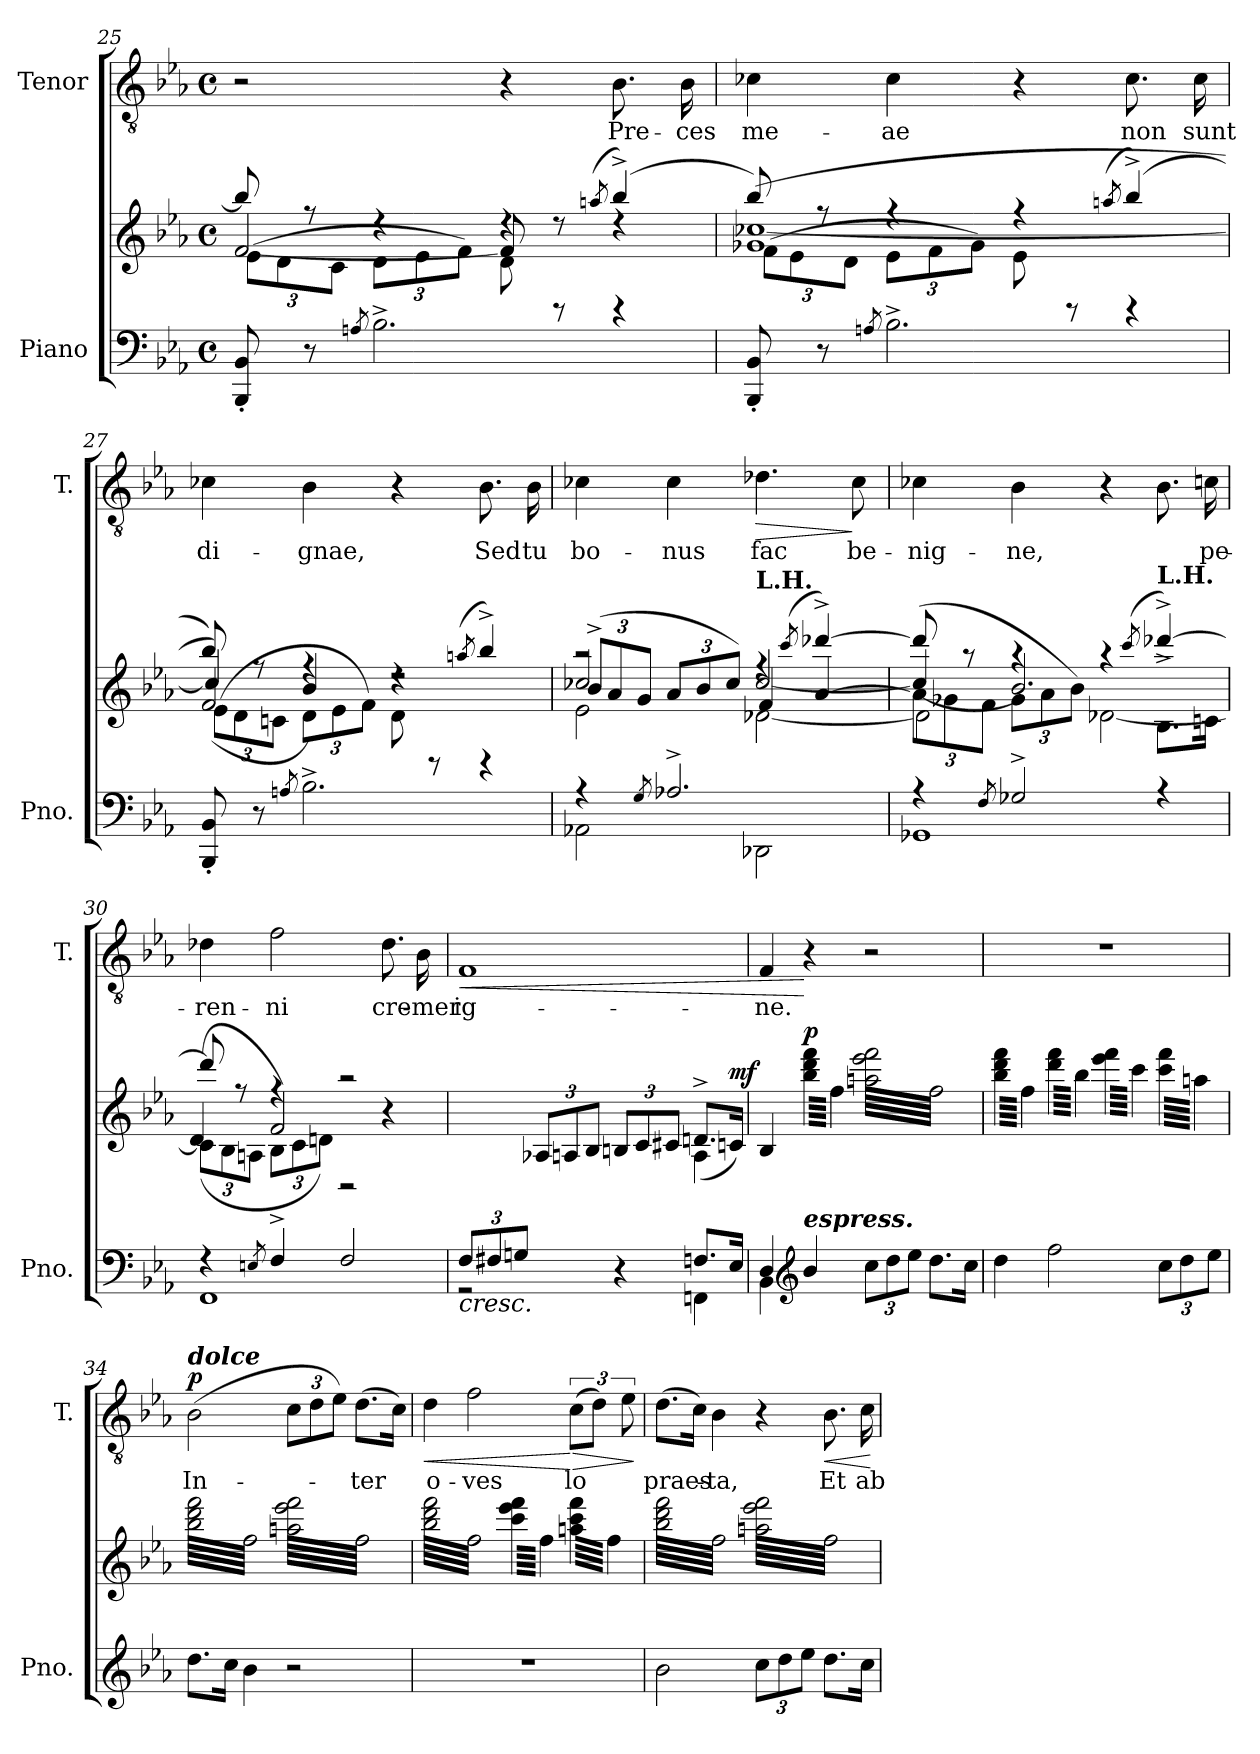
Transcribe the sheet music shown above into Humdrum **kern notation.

**kern	**kern	**dynam	**kern	**text	**dynam
*part2	*part2	*part2	*part1	*part1	*part1
*staff3	*staff2	*staff2/3	*staff1	*staff1	*staff1
*I"Piano	*	*	*I"Tenor	*	*
*I'Pno.	*	*	*I'T.	*	*
!!LO:LB:g=z
*clefF4	*clefG2	*	*clefGv2	*	*
*k[b-e-a-]	*k[b-e-a-]	*	*k[b-e-a-]	*	*
*M4/4	*M4/4	*	*M4/4	*	*
*met(c)	*met(c)	*	*met(c)	*	*
=25	=25	=25	=25	=25	=25
*	*^	*	*	*	*
*	*	*^	*	*	*	*
*	*	*	*Xbrackettup	*	*	*	*
8BBB-/' 8BB-/'	8bb-/]	[2f/	(12e-\L	.	2r	.	.
.	.	.	12d\	.	.	.	.
8r	8rff	.	.	.	.	.	.
.	.	.	12c\J	.	.	.	.
8qAn/	.	.	.	.	.	.	.
2.B-^\	4rdd	.	12d\L	.	.	.	.
.	.	.	12e-\	.	.	.	.
.	.	.	12f\J)	.	.	.	.
.	4rdd	8f/]	8d\	.	4r	.	.
.	.	8rdd	8rBB	.	.	.	.
.	(8qaan/	.	.	.	.	.	.
.	(4bb-^/)	4rdd	4rBB	.	8.B-\	Pre-	.
.	.	.	.	.	16B-\	-ces	.
=26	=26	=26	=26	=26	=26	=26	=26
8BBB-/' 8BB-/'	8bb-/)	(>1g-X [1cc-X	(12f\L	.	4c-X\	me-	.
.	.	.	12e-\	.	.	.	.
8r	8rff	.	.	.	.	.	.
.	.	.	12d\J	.	.	.	.
8qAn/	.	.	.	.	.	.	.
2.B-^\	4rff	.	12e-\L	.	4c-\	-ae	.
.	.	.	12f\	.	.	.	.
.	.	.	12g-\J)	.	.	.	.
.	4rff	.	8e-\	.	4r	.	.
.	.	.	8rBB	.	.	.	.
.	(8qaan/	.	.	.	.	.	.
.	(4bb-^/)	.	4rBB	.	8.c-\	non	.
.	.	.	.	.	16c-\	sunt	.
=27	=27	=27	=27	=27	=27	=27	=27
*	*	*	*^	*	*	*	*
8BBB-/' 8BB-/'	8bb-/)	2f/)	(12e-\L	(>4cc-/]	.	4c-X\	di-	.
.	.	.	12d\	.	.	.	.	.
8r	8rff	.	.	.	.	.	.	.
.	.	.	12cn\J	.	.	.	.	.
8qAn/	.	.	.	.	.	.	.	.
2.B-^\	4rff	.	12d\L	4b-/)	.	4B-\	-gnae,	.
.	.	.	12e-\	.	.	.	.	.
.	.	.	12f\J)	.	.	.	.	.
.	4rdd	8ryy	8d\	2rdd	.	4r	.	.
.	.	8rddyy	8rBB	.	.	.	.	.
.	(8qaan/	.	.	.	.	.	.	.
.	4bb-^/)	4rddyy	4rBB	.	.	8.B-\	Sed	.
.	.	.	.	.	.	16B-\	tu	.
!!LO:LB:g=z
=28	=28	=28	=28	=28	=28	=28	=28	=28
*^	*	*	*	*	*	*	*	*
4r	2AA-X\	2raa	2cc-X/	(12b-^/L	2e-\	.	4c-X\	bo-	.
.	.	.	.	12a-/	.	.	.	.	.
.	.	.	.	12g/J	.	.	.	.	.
8qG/	.	.	.	.	.	.	.	.	.
2.A-X^/	.	.	.	12a-/L	.	.	4c-\	-nus	.
.	.	.	.	12b-/	.	.	.	.	.
.	.	.	.	12cc-/J)	.	.	.	.	.
!	!	!LO:TX:a:B:t=L.H.	!	!	!	!	!	!	!
!	!	!	!	!	!	!	!	!	!LO:HP:b
.	2DD-X\	4rff	[2cc-/	4f/	[2d-X\	.	4.d-X\	fac	>
.	.	(8qccc/	.	.	.	.	.	.	.
.	.	[4ddd-X^/)	.	[4a-/	.	.	.	.	.
.	.	.	.	.	.	.	8c-\	be-	]
=29	=29	=29	=29	=29	=29	=29	=29	=29	=29
4r	1GG-X	8ddd-/]	(4cc-/]	(12a-\L]	2d-\]	.	4c-X\	-nig-	.
.	.	.	.	12g-X\	.	.	.	.	.
.	.	8raa	.	.	.	.	.	.	.
.	.	.	.	12f\J	.	.	.	.	.
8qF/	.	.	.	.	.	.	.	.	.
2G-X^/	.	4raa	2.b-/)	12g-\L	.	.	4B-\	-ne,	.
.	.	.	.	12a-\	.	.	.	.	.
.	.	.	.	12b-\J)	.	.	.	.	.
.	.	4raa	.	4ryy	[2d-X\	.	4r	.	.
.	.	(8qccc/	.	.	.	.	.	.	.
!	!	!LO:TX:a:B:t=L.H.	!	!	!	!	!	!	!
4r	.	[4ddd-X^/)	.	8.B-^\L	.	.	8.B-\	.	.
.	.	.	.	16cn\Jk	.	.	16cn\	pe-	.
*	*	*	*	*v	*v	*	*	*	*
=30	=30	=30	=30	=30	=30	=30	=30	=30
4r	1FF	8ddd-/]	(12c\L	(4d-/]	.	4d-X\	-ren-	.
.	.	.	12B-\	.	.	.	.	.
.	.	8rff	.	.	.	.	.	.
.	.	.	12An\J	.	.	.	.	.
8qEn/	.	.	.	.	.	.	.	.
4F^/	.	4rff	12B-\L	2f/)	.	2f\	-ni	.
.	.	.	12c\	.	.	.	.	.
.	.	.	12dn\J)	.	.	.	.	.
2F/	.	2raa	2rBB	.	.	.	.	.
.	.	.	.	4r	.	8.d-\	cre-	.
.	.	.	.	.	.	16B-\	-mer	.
*v	*v	*	*	*	*	*	*	*
*	*v	*v	*v	*	*	*	*
!!LO:PB:g=z
=31	=31	=31	=31	=31	=31
*Xbrackettup	*	*	*	*	*
!	!	!LO:HP:b=2	!	!	!LO:HP:b
*^	*^	*	*	*	*
*	*^	*	*	*	*	*	*
(>12F/L	2rGG	2ryy	4ryy	2.ryy	<	1F	ig-	<
12F#X/	.	.	.	.	.	.	.	.
(12Gn/J	.	.	.	.	.	.	.	.
2.ryy	.	.	12A-X/L)	.	.	.	.	.
.	.	.	12An/	.	.	.	.	.
.	.	.	12B-/J	.	.	.	.	.
.	4r	4ryy	12Bn/L	.	.	.	.	.
.	.	.	12c/	.	.	.	.	.
.	.	.	12c#X/J	.	.	.	.	.
.	8.Fn/L	4FFn\	8.dn^/L	(4A\	.	.	.	.
!	!	!	!	!	!LO:DY:a	!	!	!
.	16E-/Jk	.	16cn/Jk)	.	mf	.	.	.
*v	*v	*v	*	*	*	*	*	*
*	*v	*v	*	*	*	*
.	.	[	.	.	.
=32	=32	=32	=32	=32	=32
*^	*^	*	*	*	*
4D/	4BB-\	4B-/	4B-/yy)	.	4F/	-ne.	.
*clefG2	*	*	*	*	*	*	*
!LO:TX:a:Bi:t=espress.	!	!	!	!	!	!	!
!	!	!	!	!LO:DY:a	!	!	!
*	*	*tremolo	*	*	*	*	*
4b-/	2.ryy	(64bb-\ 64ddd\ 64fff\LLLL	2.ryy	p	4r	.	[
.	.	64ff\)	.	.	.	.	.
.	.	64bb-\ 64ddd\ 64fff\	.	.	.	.	.
.	.	64ff\)	.	.	.	.	.
.	.	64bb-\ 64ddd\ 64fff\	.	.	.	.	.
.	.	64ff\)	.	.	.	.	.
.	.	64bb-\ 64ddd\ 64fff\	.	.	.	.	.
.	.	64ff\)	.	.	.	.	.
.	.	64bb-\ 64ddd\ 64fff\	.	.	.	.	.
.	.	64ff\)	.	.	.	.	.
.	.	64bb-\ 64ddd\ 64fff\	.	.	.	.	.
.	.	64ff\)	.	.	.	.	.
.	.	64bb-\ 64ddd\ 64fff\	.	.	.	.	.
.	.	64ff\)	.	.	.	.	.
.	.	64bb-\ 64ddd\ 64fff\	.	.	.	.	.
.	.	64ff\)JJJJ	.	.	.	.	.
12cc\L	.	(64aan\ 64eee-\ 64fff\LLLL	.	.	2r	.	.
.	.	64ff\)	.	.	.	.	.
.	.	64aan\ 64eee-\ 64fff\	.	.	.	.	.
.	.	64ff\)	.	.	.	.	.
.	.	64aan\ 64eee-\ 64fff\	.	.	.	.	.
.	.	64ff\)	.	.	.	.	.
12dd\	.	.	.	.	.	.	.
.	.	64aan\ 64eee-\ 64fff\	.	.	.	.	.
.	.	64ff\)	.	.	.	.	.
.	.	64aan\ 64eee-\ 64fff\	.	.	.	.	.
.	.	64ff\)	.	.	.	.	.
.	.	64aan\ 64eee-\ 64fff\	.	.	.	.	.
12ee-\J	.	.	.	.	.	.	.
.	.	64ff\)	.	.	.	.	.
.	.	64aan\ 64eee-\ 64fff\	.	.	.	.	.
.	.	64ff\)	.	.	.	.	.
.	.	64aan\ 64eee-\ 64fff\	.	.	.	.	.
.	.	64ff\)	.	.	.	.	.
8.dd\L	.	64aan\ 64eee-\ 64fff\	.	.	.	.	.
.	.	64ff\)	.	.	.	.	.
.	.	64aan\ 64eee-\ 64fff\	.	.	.	.	.
.	.	64ff\)	.	.	.	.	.
.	.	64aan\ 64eee-\ 64fff\	.	.	.	.	.
.	.	64ff\)	.	.	.	.	.
.	.	64aan\ 64eee-\ 64fff\	.	.	.	.	.
.	.	64ff\)	.	.	.	.	.
.	.	64aan\ 64eee-\ 64fff\	.	.	.	.	.
.	.	64ff\)	.	.	.	.	.
.	.	64aan\ 64eee-\ 64fff\	.	.	.	.	.
.	.	64ff\)	.	.	.	.	.
16cc\Jk	.	64aan\ 64eee-\ 64fff\	.	.	.	.	.
.	.	64ff\)	.	.	.	.	.
.	.	64aan\ 64eee-\ 64fff\	.	.	.	.	.
.	.	64ff\)JJJJ	.	.	.	.	.
*v	*v	*	*	*	*	*	*
*	*v	*v	*	*	*	*
=33	=33	=33	=33	=33	=33
*	*brackettup	*	*	*	*
4dd\	(64bb-\ 64ddd\ 64fff\LLLL	.	1r	.	.
.	64ff\)	.	.	.	.
.	64bb-\ 64ddd\ 64fff\	.	.	.	.
.	64ff\)	.	.	.	.
.	64bb-\ 64ddd\ 64fff\	.	.	.	.
.	64ff\)	.	.	.	.
.	64bb-\ 64ddd\ 64fff\	.	.	.	.
.	64ff\)	.	.	.	.
.	64bb-\ 64ddd\ 64fff\	.	.	.	.
.	64ff\)	.	.	.	.
.	64bb-\ 64ddd\ 64fff\	.	.	.	.
.	64ff\)	.	.	.	.
.	64bb-\ 64ddd\ 64fff\	.	.	.	.
.	64ff\)	.	.	.	.
.	64bb-\ 64ddd\ 64fff\	.	.	.	.
.	64ff\)JJJJ	.	.	.	.
2ff\	(64ddd\ 64fff\LLLL	.	.	.	.
.	64bb-\)	.	.	.	.
.	64ddd\ 64fff\	.	.	.	.
.	64bb-\)	.	.	.	.
.	64ddd\ 64fff\	.	.	.	.
.	64bb-\)	.	.	.	.
.	64ddd\ 64fff\	.	.	.	.
.	64bb-\)	.	.	.	.
.	64ddd\ 64fff\	.	.	.	.
.	64bb-\)	.	.	.	.
.	64ddd\ 64fff\	.	.	.	.
.	64bb-\)	.	.	.	.
.	64ddd\ 64fff\	.	.	.	.
.	64bb-\)	.	.	.	.
.	64ddd\ 64fff\	.	.	.	.
.	64bb-\)JJJJ	.	.	.	.
.	(64eee-\ 64fff\LLLL	.	.	.	.
.	64ccc\)	.	.	.	.
.	64eee-\ 64fff\	.	.	.	.
.	64ccc\)	.	.	.	.
.	64eee-\ 64fff\	.	.	.	.
.	64ccc\)	.	.	.	.
.	64eee-\ 64fff\	.	.	.	.
.	64ccc\)	.	.	.	.
.	64eee-\ 64fff\	.	.	.	.
.	64ccc\)	.	.	.	.
.	64eee-\ 64fff\	.	.	.	.
.	64ccc\)	.	.	.	.
.	64eee-\ 64fff\	.	.	.	.
.	64ccc\)	.	.	.	.
.	64eee-\ 64fff\	.	.	.	.
.	64ccc\)JJJJ	.	.	.	.
12cc\L	(64ccc\ 64fff\LLLL	.	.	.	.
.	64aan\)	.	.	.	.
.	64ccc\ 64fff\	.	.	.	.
.	64aan\)	.	.	.	.
.	64ccc\ 64fff\	.	.	.	.
.	64aan\)	.	.	.	.
12dd\	.	.	.	.	.
.	64ccc\ 64fff\	.	.	.	.
.	64aan\)	.	.	.	.
.	64ccc\ 64fff\	.	.	.	.
.	64aan\)	.	.	.	.
.	64ccc\ 64fff\	.	.	.	.
12ee-\J	.	.	.	.	.
.	64aan\)	.	.	.	.
.	64ccc\ 64fff\	.	.	.	.
.	64aan\)	.	.	.	.
.	64ccc\ 64fff\	.	.	.	.
.	64aan\)JJJJ	.	.	.	.
!!LO:LB:g=z
=34	=34	=34	=34	=34	=34
!	!	!	!LO:TX:a:Bi:t=dolce	!	!
!	!	!	!	!	!LO:DY:a
8.dd\L	(64bb-\ 64ddd\ 64fff\LLLL	.	(2B-\	In-	p
.	64ff\)	.	.	.	.
.	64bb-\ 64ddd\ 64fff\	.	.	.	.
.	64ff\)	.	.	.	.
.	64bb-\ 64ddd\ 64fff\	.	.	.	.
.	64ff\)	.	.	.	.
.	64bb-\ 64ddd\ 64fff\	.	.	.	.
.	64ff\)	.	.	.	.
.	64bb-\ 64ddd\ 64fff\	.	.	.	.
.	64ff\)	.	.	.	.
.	64bb-\ 64ddd\ 64fff\	.	.	.	.
.	64ff\)	.	.	.	.
16cc\Jk	64bb-\ 64ddd\ 64fff\	.	.	.	.
.	64ff\)	.	.	.	.
.	64bb-\ 64ddd\ 64fff\	.	.	.	.
.	64ff\)	.	.	.	.
4b-\	64bb-\ 64ddd\ 64fff\	.	.	.	.
.	64ff\)	.	.	.	.
.	64bb-\ 64ddd\ 64fff\	.	.	.	.
.	64ff\)	.	.	.	.
.	64bb-\ 64ddd\ 64fff\	.	.	.	.
.	64ff\)	.	.	.	.
.	64bb-\ 64ddd\ 64fff\	.	.	.	.
.	64ff\)	.	.	.	.
.	64bb-\ 64ddd\ 64fff\	.	.	.	.
.	64ff\)	.	.	.	.
.	64bb-\ 64ddd\ 64fff\	.	.	.	.
.	64ff\)	.	.	.	.
.	64bb-\ 64ddd\ 64fff\	.	.	.	.
.	64ff\)	.	.	.	.
.	64bb-\ 64ddd\ 64fff\	.	.	.	.
.	64ff\)JJJJ	.	.	.	.
*	*	*	*Xbrackettup	*	*
2r	(64aan\ 64eee-\ 64fff\LLLL	.	12c\L	.	.
.	64ff\)	.	.	.	.
.	64aan\ 64eee-\ 64fff\	.	.	.	.
.	64ff\)	.	.	.	.
.	64aan\ 64eee-\ 64fff\	.	.	.	.
.	64ff\)	.	.	.	.
.	.	.	12d\	.	.
.	64aan\ 64eee-\ 64fff\	.	.	.	.
.	64ff\)	.	.	.	.
.	64aan\ 64eee-\ 64fff\	.	.	.	.
.	64ff\)	.	.	.	.
.	64aan\ 64eee-\ 64fff\	.	.	.	.
.	.	.	12e-\J)	.	.
.	64ff\)	.	.	.	.
.	64aan\ 64eee-\ 64fff\	.	.	.	.
.	64ff\)	.	.	.	.
.	64aan\ 64eee-\ 64fff\	.	.	.	.
.	64ff\)	.	.	.	.
.	64aan\ 64eee-\ 64fff\	.	(8.d\L	-ter	.
.	64ff\)	.	.	.	.
.	64aan\ 64eee-\ 64fff\	.	.	.	.
.	64ff\)	.	.	.	.
.	64aan\ 64eee-\ 64fff\	.	.	.	.
.	64ff\)	.	.	.	.
.	64aan\ 64eee-\ 64fff\	.	.	.	.
.	64ff\)	.	.	.	.
.	64aan\ 64eee-\ 64fff\	.	.	.	.
.	64ff\)	.	.	.	.
.	64aan\ 64eee-\ 64fff\	.	.	.	.
.	64ff\)	.	.	.	.
.	64aan\ 64eee-\ 64fff\	.	16c\Jk)	.	.
.	64ff\)	.	.	.	.
.	64aan\ 64eee-\ 64fff\	.	.	.	.
.	64ff\)JJJJ	.	.	.	.
=35	=35	=35	=35	=35	=35
!	!	!	!	!	!LO:HP:b
1r	(64bb-\ 64ddd\ 64fff\LLLL	.	4d\	o-	<
.	64ff\)	.	.	.	.
.	64bb-\ 64ddd\ 64fff\	.	.	.	.
.	64ff\)	.	.	.	.
.	64bb-\ 64ddd\ 64fff\	.	.	.	.
.	64ff\)	.	.	.	.
.	64bb-\ 64ddd\ 64fff\	.	.	.	.
.	64ff\)	.	.	.	.
.	64bb-\ 64ddd\ 64fff\	.	.	.	.
.	64ff\)	.	.	.	.
.	64bb-\ 64ddd\ 64fff\	.	.	.	.
.	64ff\)	.	.	.	.
.	64bb-\ 64ddd\ 64fff\	.	.	.	.
.	64ff\)	.	.	.	.
.	64bb-\ 64ddd\ 64fff\	.	.	.	.
.	64ff\)	.	.	.	.
.	64bb-\ 64ddd\ 64fff\	.	2f\	-ves	.
.	64ff\)	.	.	.	.
.	64bb-\ 64ddd\ 64fff\	.	.	.	.
.	64ff\)	.	.	.	.
.	64bb-\ 64ddd\ 64fff\	.	.	.	.
.	64ff\)	.	.	.	.
.	64bb-\ 64ddd\ 64fff\	.	.	.	.
.	64ff\)	.	.	.	.
.	64bb-\ 64ddd\ 64fff\	.	.	.	.
.	64ff\)	.	.	.	.
.	64bb-\ 64ddd\ 64fff\	.	.	.	.
.	64ff\)	.	.	.	.
.	64bb-\ 64ddd\ 64fff\	.	.	.	.
.	64ff\)	.	.	.	.
.	64bb-\ 64ddd\ 64fff\	.	.	.	.
.	64ff\)JJJJ	.	.	.	.
.	(64ccc\ 64eee-\ 64fff\LLLL	.	.	.	.
.	64ff\)	.	.	.	.
.	64ccc\ 64eee-\ 64fff\	.	.	.	.
.	64ff\)	.	.	.	.
.	64ccc\ 64eee-\ 64fff\	.	.	.	.
.	64ff\)	.	.	.	.
.	64ccc\ 64eee-\ 64fff\	.	.	.	.
.	64ff\)	.	.	.	.
.	64ccc\ 64eee-\ 64fff\	.	.	.	.
.	64ff\)	.	.	.	.
.	64ccc\ 64eee-\ 64fff\	.	.	.	.
.	64ff\)	.	.	.	.
.	64ccc\ 64eee-\ 64fff\	.	.	.	.
.	64ff\)	.	.	.	.
.	64ccc\ 64eee-\ 64fff\	.	.	.	.
.	64ff\)JJJJ	.	.	.	.
*	*	*	*brackettup	*	*
!	!	!	!	!	!LO:HP:n=1:b
.	(64aan\ 64ccc\ 64fff\LLLL	.	(12c\L	lo	[ >
.	64ff\)	.	.	.	.
.	64aan\ 64ccc\ 64fff\	.	.	.	.
.	64ff\)	.	.	.	.
.	64aan\ 64ccc\ 64fff\	.	.	.	.
.	64ff\)	.	.	.	.
.	.	.	12d\J)	.	.
.	64aan\ 64ccc\ 64fff\	.	.	.	.
.	64ff\)	.	.	.	.
.	64aan\ 64ccc\ 64fff\	.	.	.	.
.	64ff\)	.	.	.	.
.	64aan\ 64ccc\ 64fff\	.	.	.	.
.	.	.	12e-\	.	.
.	64ff\)	.	.	.	.
.	64aan\ 64ccc\ 64fff\	.	.	.	.
.	64ff\)	.	.	.	.
.	64aan\ 64ccc\ 64fff\	.	.	.	.
.	64ff\)JJJJ	.	.	.	.
.	.	.	.	.	]
=36	=36	=36	=36	=36	=36
!	!	!LO:DY:a	!	!	!
!	!	!LO:DY:n=1:a	!	!	!
2b-\	(64bb-\ 64ddd\ 64fff\LLLL	mf p	(8.d\L	praes-	.
.	64ff\)	.	.	.	.
.	64bb-\ 64ddd\ 64fff\	.	.	.	.
.	64ff\)	.	.	.	.
.	64bb-\ 64ddd\ 64fff\	.	.	.	.
.	64ff\)	.	.	.	.
.	64bb-\ 64ddd\ 64fff\	.	.	.	.
.	64ff\)	.	.	.	.
.	64bb-\ 64ddd\ 64fff\	.	.	.	.
.	64ff\)	.	.	.	.
.	64bb-\ 64ddd\ 64fff\	.	.	.	.
.	64ff\)	.	.	.	.
.	64bb-\ 64ddd\ 64fff\	.	16c\Jk)	.	.
.	64ff\)	.	.	.	.
.	64bb-\ 64ddd\ 64fff\	.	.	.	.
.	64ff\)	.	.	.	.
.	64bb-\ 64ddd\ 64fff\	.	4B-\	-ta,	.
.	64ff\)	.	.	.	.
.	64bb-\ 64ddd\ 64fff\	.	.	.	.
.	64ff\)	.	.	.	.
.	64bb-\ 64ddd\ 64fff\	.	.	.	.
.	64ff\)	.	.	.	.
.	64bb-\ 64ddd\ 64fff\	.	.	.	.
.	64ff\)	.	.	.	.
.	64bb-\ 64ddd\ 64fff\	.	.	.	.
.	64ff\)	.	.	.	.
.	64bb-\ 64ddd\ 64fff\	.	.	.	.
.	64ff\)	.	.	.	.
.	64bb-\ 64ddd\ 64fff\	.	.	.	.
.	64ff\)	.	.	.	.
.	64bb-\ 64ddd\ 64fff\	.	.	.	.
.	64ff\)JJJJ	.	.	.	.
12cc\L	(64aan\ 64eee-\ 64fff\LLLL	.	4r	.	.
.	64ff\)	.	.	.	.
.	64aan\ 64eee-\ 64fff\	.	.	.	.
.	64ff\)	.	.	.	.
.	64aan\ 64eee-\ 64fff\	.	.	.	.
.	64ff\)	.	.	.	.
12dd\	.	.	.	.	.
.	64aan\ 64eee-\ 64fff\	.	.	.	.
.	64ff\)	.	.	.	.
.	64aan\ 64eee-\ 64fff\	.	.	.	.
.	64ff\)	.	.	.	.
.	64aan\ 64eee-\ 64fff\	.	.	.	.
12ee-\J	.	.	.	.	.
.	64ff\)	.	.	.	.
.	64aan\ 64eee-\ 64fff\	.	.	.	.
.	64ff\)	.	.	.	.
.	64aan\ 64eee-\ 64fff\	.	.	.	.
.	64ff\)	.	.	.	.
!	!	!	!	!	!LO:HP:b
8.dd\L	64aan\ 64eee-\ 64fff\	.	8.B-\	Et	<
.	64ff\)	.	.	.	.
.	64aan\ 64eee-\ 64fff\	.	.	.	.
.	64ff\)	.	.	.	.
.	64aan\ 64eee-\ 64fff\	.	.	.	.
.	64ff\)	.	.	.	.
.	64aan\ 64eee-\ 64fff\	.	.	.	.
.	64ff\)	.	.	.	.
.	64aan\ 64eee-\ 64fff\	.	.	.	.
.	64ff\)	.	.	.	.
.	64aan\ 64eee-\ 64fff\	.	.	.	.
.	64ff\)	.	.	.	.
16cc\Jk	64aan\ 64eee-\ 64fff\	.	16c\	ab	.
.	64ff\)	.	.	.	.
.	64aan\ 64eee-\ 64fff\	.	.	.	.
.	64ff\)JJJJ	.	.	.	.
*	*Xtremolo	*	*	*	*
.	.	.	.	.	[
.	.	.	.	.	.
.	.	.	.	.	.
.	.	.	.	.	.
.	.	.	.	.	.
.	.	.	.	.	.
.	.	.	.	.	.
.	.	.	.	.	.
.	.	.	.	.	.
.	.	.	.	.	.
.	.	.	.	.	.
.	.	.	.	.	.
.	.	.	.	.	.
.	.	.	.	.	.
.	.	.	.	.	.
.	.	.	.	.	.
=	=	=	=	=	=
*-	*-	*-	*-	*-	*-
